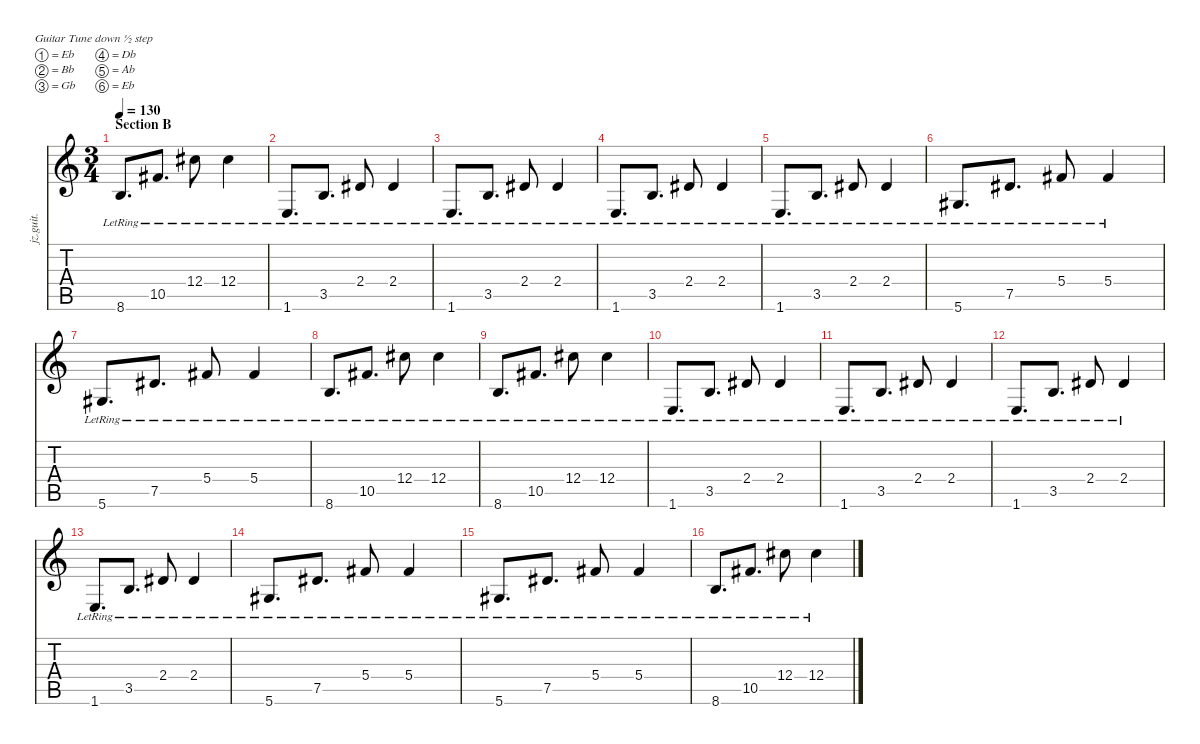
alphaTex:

\defaultSystemsLayout 4
\hideDynamics
\bracketExtendMode nobrackets
\otherSystemsTrackNameOrientation horizontal
\track ("Track 1" "jz.guit.") {instrument electricguitarjazz}
\staff {score tabs}
\tuning (Eb4 Bb3 Gb3 Db3 Ab2 Eb2)
\ts (3 4)
\section ("" "Section B")
\tempo 130
\clef g2
\ks c
8.6{lr}.8{d dy f beam Up} 10.5{lr acc #}.8{d beam Up} 12.4{lr acc #}.8{beam Down} 12.4{lr acc #}.4{beam Down} |
1.6{lr}.8{d beam Up} 3.5{lr}.8{d beam Up} 2.4{lr acc #}.8{beam Up} 2.4{lr acc #}.4{beam Up} |
1.6{lr}.8{d beam Up} 3.5{lr}.8{d beam Up} 2.4{lr acc #}.8{beam Up} 2.4{lr acc #}.4{beam Up} |
1.6{lr}.8{d beam Up} 3.5{lr}.8{d beam Up} 2.4{lr acc #}.8{beam Up} 2.4{lr acc #}.4{beam Up} |
1.6{lr}.8{d beam Up} 3.5{lr}.8{d beam Up} 2.4{lr acc #}.8{beam Up} 2.4{lr acc #}.4{beam Up} |
5.6{lr acc #}.8{d beam Up} 7.5{lr acc #}.8{d beam Up} 5.4{lr acc #}.8{beam Up} 5.4{lr acc #}.4{beam Up} |
5.6{lr acc #}.8{d beam Up} 7.5{lr acc #}.8{d beam Up} 5.4{lr acc #}.8{beam Up} 5.4{lr acc #}.4{beam Up} |
8.6{lr}.8{d beam Up} 10.5{lr acc #}.8{d beam Up} 12.4{lr acc #}.8{beam Down} 12.4{lr acc #}.4{beam Down} |
8.6{lr}.8{d beam Up} 10.5{lr acc #}.8{d beam Up} 12.4{lr acc #}.8{beam Down} 12.4{lr acc #}.4{beam Down} |
1.6{lr}.8{d beam Up} 3.5{lr}.8{d beam Up} 2.4{lr acc #}.8{beam Up} 2.4{lr acc #}.4{beam Up} |
1.6{lr}.8{d beam Up} 3.5{lr}.8{d beam Up} 2.4{lr acc #}.8{beam Up} 2.4{lr acc #}.4{beam Up} |
1.6{lr}.8{d beam Up} 3.5{lr}.8{d beam Up} 2.4{lr acc #}.8{beam Up} 2.4{lr acc #}.4{beam Up} |
1.6{lr}.8{d beam Up} 3.5{lr}.8{d beam Up} 2.4{lr acc #}.8{beam Up} 2.4{lr acc #}.4{beam Up} |
5.6{lr acc #}.8{d beam Up} 7.5{lr acc #}.8{d beam Up} 5.4{lr acc #}.8{beam Up} 5.4{lr acc #}.4{beam Up} |
5.6{lr acc #}.8{d beam Up} 7.5{lr acc #}.8{d beam Up} 5.4{lr acc #}.8{beam Up} 5.4{lr acc #}.4{beam Up} |
8.6{lr}.8{d beam Up} 10.5{lr acc #}.8{d beam Up} 12.4{lr acc #}.8{beam Down} 12.4{lr acc #}.4{beam Down}
